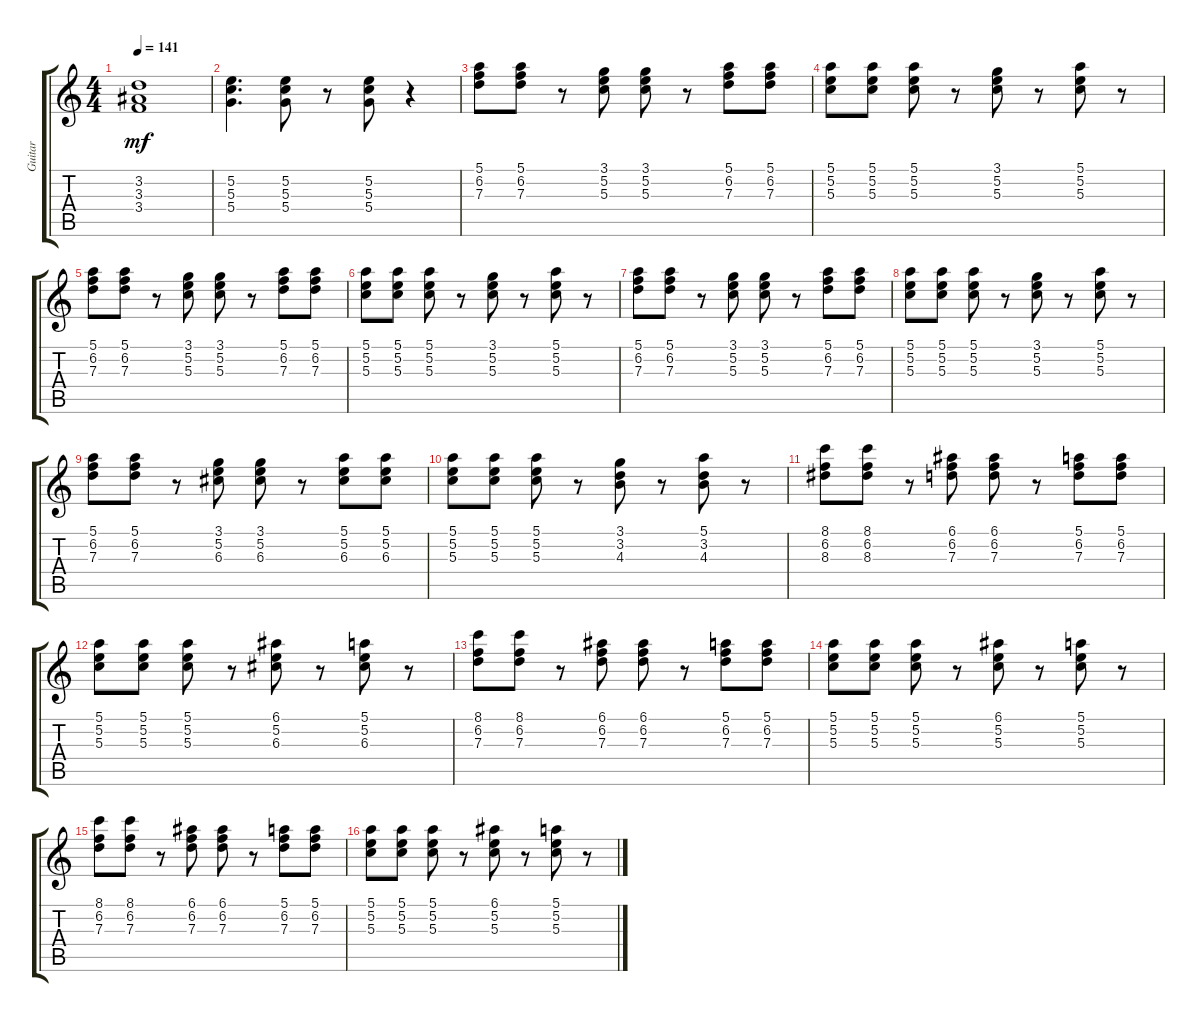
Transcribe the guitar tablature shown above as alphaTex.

\track ("Guitar" "Guitar") {instrument electricguitarclean}
\staff {score tabs}
\tuning (E4 B3 G3 D3 A2 E2) {hide}
\ts (4 4)
\tempo 141
\clef g2
\ks c
(3.2 3.3 3.4).1{dy mf} |
(5.2 5.3 5.4).4{d} (5.2 5.3 5.4).8 r.8 (5.2 5.3 5.4).8 r.4 |
(5.1 6.2 7.3).8 (5.1 6.2 7.3).8 r.8 (3.1 5.2 5.3).8 (3.1 5.2 5.3).8 r.8 (5.1 6.2 7.3).8 (5.1 6.2 7.3).8 |
(5.1 5.2 5.3).8 (5.1 5.2 5.3).8 (5.1 5.2 5.3).8 r.8 (3.1 5.2 5.3).8 r.8 (5.1 5.2 5.3).8 r.8 |
(5.1 6.2 7.3).8 (5.1 6.2 7.3).8 r.8 (3.1 5.2 5.3).8 (3.1 5.2 5.3).8 r.8 (5.1 6.2 7.3).8 (5.1 6.2 7.3).8 |
(5.1 5.2 5.3).8 (5.1 5.2 5.3).8 (5.1 5.2 5.3).8 r.8 (3.1 5.2 5.3).8 r.8 (5.1 5.2 5.3).8 r.8 |
(5.1 6.2 7.3).8 (5.1 6.2 7.3).8 r.8 (3.1 5.2 5.3).8 (3.1 5.2 5.3).8 r.8 (5.1 6.2 7.3).8 (5.1 6.2 7.3).8 |
(5.1 5.2 5.3).8 (5.1 5.2 5.3).8 (5.1 5.2 5.3).8 r.8 (3.1 5.2 5.3).8 r.8 (5.1 5.2 5.3).8 r.8 |
(5.1 6.2 7.3).8 (5.1 6.2 7.3).8 r.8 (3.1 5.2 6.3).8 (3.1 5.2 6.3).8 r.8 (5.1 5.2 6.3).8 (5.1 5.2 6.3).8 |
(5.1 5.2 5.3).8 (5.1 5.2 5.3).8 (5.1 5.2 5.3).8 r.8 (3.1 3.2 4.3).8 r.8 (5.1 3.2 4.3).8 r.8 |
(8.1 6.2 8.3).8 (8.1 6.2 8.3).8 r.8 (6.1 6.2 7.3).8 (6.1 6.2 7.3).8 r.8 (5.1 6.2 7.3).8 (5.1 6.2 7.3).8 |
(5.1 5.2 5.3).8 (5.1 5.2 5.3).8 (5.1 5.2 5.3).8 r.8 (6.1 5.2 6.3).8 r.8 (5.1 5.2 6.3).8 r.8 |
(8.1 6.2 7.3).8 (8.1 6.2 7.3).8 r.8 (6.1 6.2 7.3).8 (6.1 6.2 7.3).8 r.8 (5.1 6.2 7.3).8 (5.1 6.2 7.3).8 |
(5.1 5.2 5.3).8 (5.1 5.2 5.3).8 (5.1 5.2 5.3).8 r.8 (6.1 5.2 5.3).8 r.8 (5.1 5.2 5.3).8 r.8 |
(8.1 6.2 7.3).8 (8.1 6.2 7.3).8 r.8 (6.1 6.2 7.3).8 (6.1 6.2 7.3).8 r.8 (5.1 6.2 7.3).8 (5.1 6.2 7.3).8 |
(5.1 5.2 5.3).8 (5.1 5.2 5.3).8 (5.1 5.2 5.3).8 r.8 (6.1 5.2 5.3).8 r.8 (5.1 5.2 5.3).8 r.8
